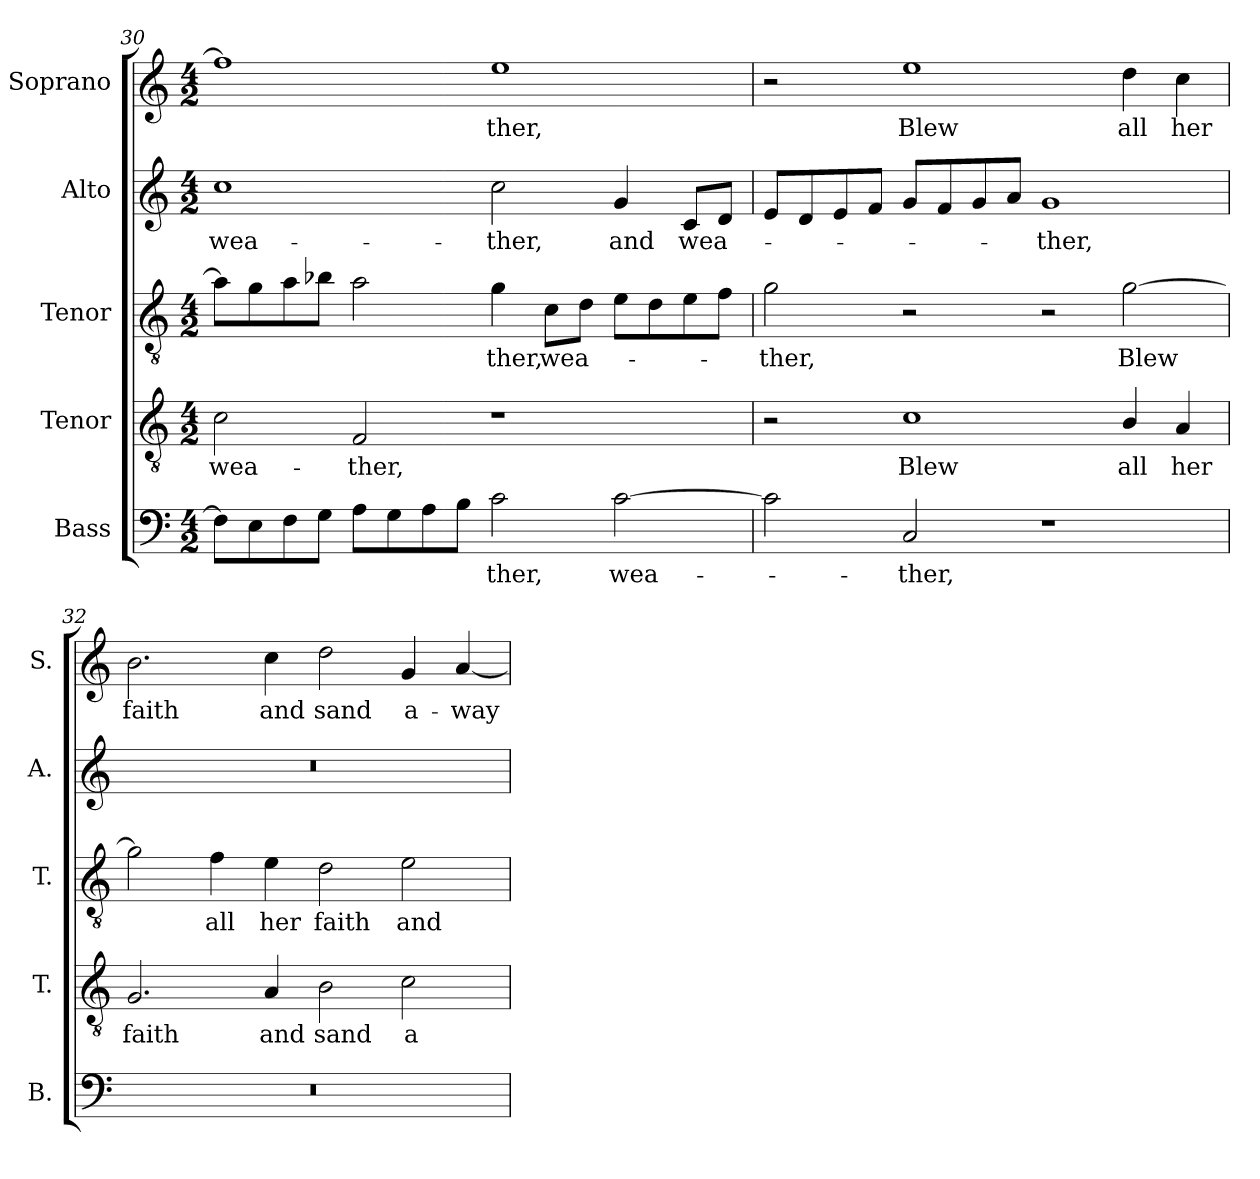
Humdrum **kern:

**kern	**text	**kern	**text	**kern	**text	**kern	**text	**kern	**text
*part5	*part5	*part4	*part4	*part3	*part3	*part2	*part2	*part1	*part1
*staff5	*staff5	*staff4	*staff4	*staff3	*staff3	*staff2	*staff2	*staff1	*staff1
*I"Bass	*	*I"Tenor	*	*I"Tenor	*	*I"Alto	*	*I"Soprano	*
*I'B.	*	*I'T.	*	*I'T.	*	*I'A.	*	*I'S.	*
!!LO:PB:g=z
*clefF4	*	*clefGv2	*	*clefGv2	*	*clefG2	*	*clefG2	*
*	*	*ITrd7c12	*	*ITrd7c12	*	*	*	*	*
*k[]	*	*k[]	*	*k[]	*	*k[]	*	*k[]	*
*C:	*	*C:	*	*C:	*	*C:	*	*C:	*
*M4/2	*	*M4/2	*	*M4/2	*	*M4/2	*	*M4/2	*
=30	=30	=30	=30	=30	=30	=30	=30	=30	=30
!	!	!	!LO:LY:b:color=#000000	!	!	!	!	!	!
!	!	!	!	!	!	!	!LO:LY:b:color=#000000	!	!
8Fi\L]	.	2Ci\	wea-	8Ai\L]	.	1cci	wea-	1ffi]	.
8Ei\	.	.	.	8Gi\	.	.	.	.	.
8Fi\	.	.	.	8Ai\	.	.	.	.	.
8Gi\J	.	.	.	8B-Xi\J	.	.	.	.	.
!	!	!	!LO:LY:b:color=#000000	!	!	!	!	!	!
8Ai\L	.	2FFi/	-ther,	2Ai\	.	.	.	.	.
8Gi\	.	.	.	.	.	.	.	.	.
8Ai\	.	.	.	.	.	.	.	.	.
8Bi\J	.	.	.	.	.	.	.	.	.
!	!LO:LY:b:color=#000000	!	!	!	!	!	!	!	!
!	!	!	!	!	!LO:LY:b:color=#000000	!	!	!	!
!	!	!	!	!	!	!	!LO:LY:b:color=#000000	!	!
!	!	!	!	!	!	!	!	!	!LO:LY:b:color=#000000
2ci\	-ther,	1r	.	4Gi\	-ther,	2cci\	-ther,	1eei	-ther,
!	!	!	!	!	!LO:LY:b:color=#000000	!	!	!	!
.	.	.	.	8Ci\L	wea-	.	.	.	.
.	.	.	.	8Di\J	.	.	.	.	.
!	!LO:LY:b:color=#000000	!	!	!	!	!	!	!	!
!	!	!	!	!	!	!	!LO:LY:b:color=#000000	!	!
[2ci\	wea-	.	.	8Ei\L	.	4gi/	and	.	.
.	.	.	.	8Di\	.	.	.	.	.
!	!	!	!	!	!	!	!LO:LY:b:color=#000000	!	!
.	.	.	.	8Ei\	.	8ci/L	wea-	.	.
.	.	.	.	8Fi\J	.	8di/J	.	.	.
=31	=31	=31	=31	=31	=31	=31	=31	=31	=31
!	!	!	!	!	!LO:LY:b:color=#000000	!	!	!	!
2ci\]	.	2r	.	2Gi\	-ther,	8ei/L	.	2r	.
.	.	.	.	.	.	8di/	.	.	.
.	.	.	.	.	.	8ei/	.	.	.
.	.	.	.	.	.	8fi/J	.	.	.
!	!LO:LY:b:color=#000000	!	!	!	!	!	!	!	!
!	!	!	!LO:LY:b:color=#000000	!	!	!	!	!	!
!	!	!	!	!	!	!	!	!	!LO:LY:b:color=#000000
2Ci/	-ther,	1Ci	Blew	2r	.	8gi/L	.	1eei	Blew
.	.	.	.	.	.	8fi/	.	.	.
.	.	.	.	.	.	8gi/	.	.	.
.	.	.	.	.	.	8ai/J	.	.	.
!	!	!	!	!	!	!	!LO:LY:b:color=#000000	!	!
1r	.	.	.	2r	.	1gi	-ther,	.	.
!	!	!	!LO:LY:b:color=#000000	!	!	!	!	!	!
!	!	!	!	!	!LO:LY:b:color=#000000	!	!	!	!
!	!	!	!	!	!	!	!	!	!LO:LY:b:color=#000000
.	.	4BBi/	all	[2Gi\	Blew	.	.	4ddi\	all
!	!	!	!LO:LY:b:color=#000000	!	!	!	!	!	!
!	!	!	!	!	!	!	!	!	!LO:LY:b:color=#000000
.	.	4AAi/	her	.	.	.	.	4cci\	her
=32	=32	=32	=32	=32	=32	=32	=32	=32	=32
!LO:N:vis=1	!	!	!	!	!	!	!	!	!
!	!	!	!LO:LY:b:color=#000000	!	!	!LO:N:vis=1	!	!	!
!	!	!	!	!	!	!	!	!	!LO:LY:b:color=#000000
0r	.	2.GGi/	faith	2Gi\]	.	0r	.	2.bi\	faith
!	!	!	!	!	!LO:LY:b:color=#000000	!	!	!	!
.	.	.	.	4Fi\	all	.	.	.	.
!	!	!	!LO:LY:b:color=#000000	!	!	!	!	!	!
!	!	!	!	!	!LO:LY:b:color=#000000	!	!	!	!
!	!	!	!	!	!	!	!	!	!LO:LY:b:color=#000000
.	.	4AAi/	and	4Ei\	her	.	.	4cci\	and
!	!	!	!LO:LY:b:color=#000000	!	!	!	!	!	!
!	!	!	!	!	!LO:LY:b:color=#000000	!	!	!	!
!	!	!	!	!	!	!	!	!	!LO:LY:b:color=#000000
.	.	2BBi\	sand	2Di\	faith	.	.	2ddi\	sand
!	!	!	!LO:LY:b:color=#000000	!	!	!	!	!	!
!	!	!	!	!	!LO:LY:b:color=#000000	!	!	!	!
!	!	!	!	!	!	!	!	!	!LO:LY:b:color=#000000
.	.	2Ci\	a-	2Ei\	and	.	.	4gi/	a-
!	!	!	!	!	!	!	!	!	!LO:LY:b:color=#000000
.	.	.	.	.	.	.	.	[4ai/	-way
=	=	=	=	=	=	=	=	=	=
*-	*-	*-	*-	*-	*-	*-	*-	*-	*-
